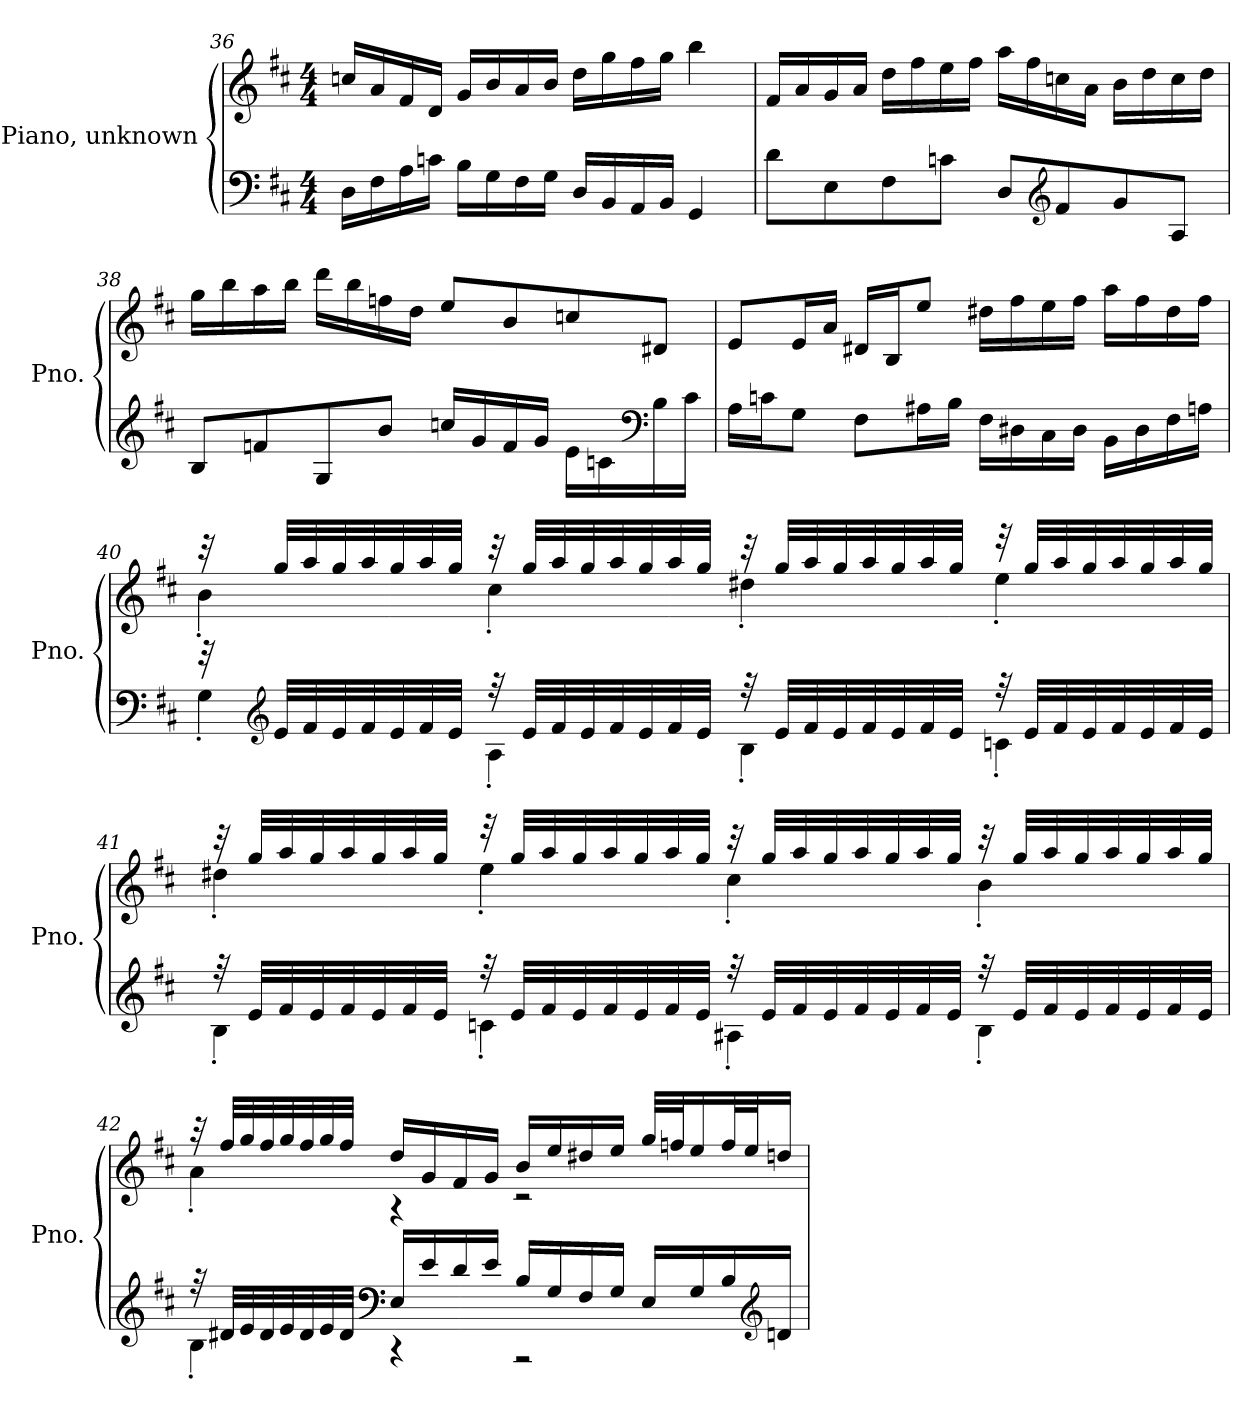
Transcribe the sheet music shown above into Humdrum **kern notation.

**kern	**kern
*part1	*part1
*staff2	*staff1
*I"Piano, unknown	*
*I'Pno.	*
!!LO:LB:g=z
*clefF4	*clefG2
*k[f#c#]	*k[f#c#]
*M4/4	*M4/4
=36	=36
16D\LL	16ccn/LL
16F#\	16a/
16A\	16f#/
16cn\JJ	16d/JJ
16B\LL	16g/LL
16G\	16b/
16F#\	16a/
16G\JJ	16b/JJ
16D/LL	16dd\LL
16BB/	16gg\
16AA/	16ff#\
16BB/JJ	16gg\JJ
4GG/	4bb\
=37	=37
8d\L	16f#/LL
.	16a/
8E\	16g/
.	16a/JJ
8F#\	16dd\LL
.	16ff#\
8cn\J	16ee\
.	16ff#\JJ
8D/L	16aa\LL
.	16ff#\
*clefG2	*
8f#/	16ccn\
.	16a\JJ
8g/	16b\LL
.	16dd\
8A/J	16cc\
.	16dd\JJ
!!LO:LB:g=z
=38	=38
8B/L	16gg\LL
.	16bb\
8fn/	16aa\
.	16bb\JJ
8G/	16ddd\LL
.	16bb\
8b/J	16ffn\
.	16dd\JJ
16ccn/LL	8ee/L
16g/	.
16f/	8b/
16g/JJ	.
16e\LL	8ccn/
16cn\	.
*clefF4	*
16B\	8d#X/J
16c\JJ	.
=39	=39
16A\LL	8e/L
16cn\J	.
8G\J	16e/L
.	16a/JJ
8F#\L	16d#X/LL
.	16B/J
16A#X\L	8ee/J
16B\JJ	.
16F#\LL	16dd#X\LL
16D#X\	16ff#\
16C#\	16ee\
16D#\JJ	16ff#\JJ
16BB\LL	16aa\LL
16D#\	16ff#\
16F#\	16dd#\
16An\JJ	16ff#\JJ
!!LO:LB:g=z
=40	=40
*^	*^
32r	4G'\	32r	4b'\
*clefG2	*	*	*
32e/LLL	.	32gg/LLL	.
32f#/	.	32aa/	.
32e/	.	32gg/	.
32f#/	.	32aa/	.
32e/	.	32gg/	.
32f#/	.	32aa/	.
32e/JJJ	.	32gg/JJJ	.
32r	4A'\	32r	4cc#'\
32e/LLL	.	32gg/LLL	.
32f#/	.	32aa/	.
32e/	.	32gg/	.
32f#/	.	32aa/	.
32e/	.	32gg/	.
32f#/	.	32aa/	.
32e/JJJ	.	32gg/JJJ	.
32r	4B'\	32r	4dd#X'\
32e/LLL	.	32gg/LLL	.
32f#/	.	32aa/	.
32e/	.	32gg/	.
32f#/	.	32aa/	.
32e/	.	32gg/	.
32f#/	.	32aa/	.
32e/JJJ	.	32gg/JJJ	.
32r	4cn'\	32r	4ee'\
32e/LLL	.	32gg/LLL	.
32f#/	.	32aa/	.
32e/	.	32gg/	.
32f#/	.	32aa/	.
32e/	.	32gg/	.
32f#/	.	32aa/	.
32e/JJJ	.	32gg/JJJ	.
!!LO:LB:g=z	!!
=41	=41	=41	=41
32r	4B'\	32r	4dd#X'\
32e/LLL	.	32gg/LLL	.
32f#/	.	32aa/	.
32e/	.	32gg/	.
32f#/	.	32aa/	.
32e/	.	32gg/	.
32f#/	.	32aa/	.
32e/JJJ	.	32gg/JJJ	.
32r	4cn'\	32r	4ee'\
32e/LLL	.	32gg/LLL	.
32f#/	.	32aa/	.
32e/	.	32gg/	.
32f#/	.	32aa/	.
32e/	.	32gg/	.
32f#/	.	32aa/	.
32e/JJJ	.	32gg/JJJ	.
32r	4A#X'\	32r	4cc#'\
32e/LLL	.	32gg/LLL	.
32f#/	.	32aa/	.
32e/	.	32gg/	.
32f#/	.	32aa/	.
32e/	.	32gg/	.
32f#/	.	32aa/	.
32e/JJJ	.	32gg/JJJ	.
32r	4B'\	32r	4b'\
32e/LLL	.	32gg/LLL	.
32f#/	.	32aa/	.
32e/	.	32gg/	.
32f#/	.	32aa/	.
32e/	.	32gg/	.
32f#/	.	32aa/	.
32e/JJJ	.	32gg/JJJ	.
!!LO:LB:g=z	!!
=42	=42	=42	=42
32r	4B'\	32r	4a'\
32d#X/LLL	.	32ff#/LLL	.
32e/	.	32gg/	.
32d#/	.	32ff#/	.
32e/	.	32gg/	.
32d#/	.	32ff#/	.
32e/	.	32gg/	.
32d#/JJJ	.	32ff#/JJJ	.
*clefF4	*	*	*
16E/LL	4r	16dd/LL	4r
16e/	.	16g/	.
16d#/	.	16f#/	.
16e/JJ	.	16g/JJ	.
16B/LL	2r	16b/LL	2r
16G/	.	16ee/	.
16F#/	.	16dd#X/	.
16G/JJ	.	16ee/JJ	.
16E/LL	.	32gg/LLL	.
.	.	32ffn/J	.
16G/	.	16ee/	.
16B/	.	32ff/L	.
.	.	32ee/J	.
*clefG2	*	*	*
16dn/JJ	.	16ddn/JJ	.
*v	*v	*	*
*	*v	*v
=	=
*-	*-
